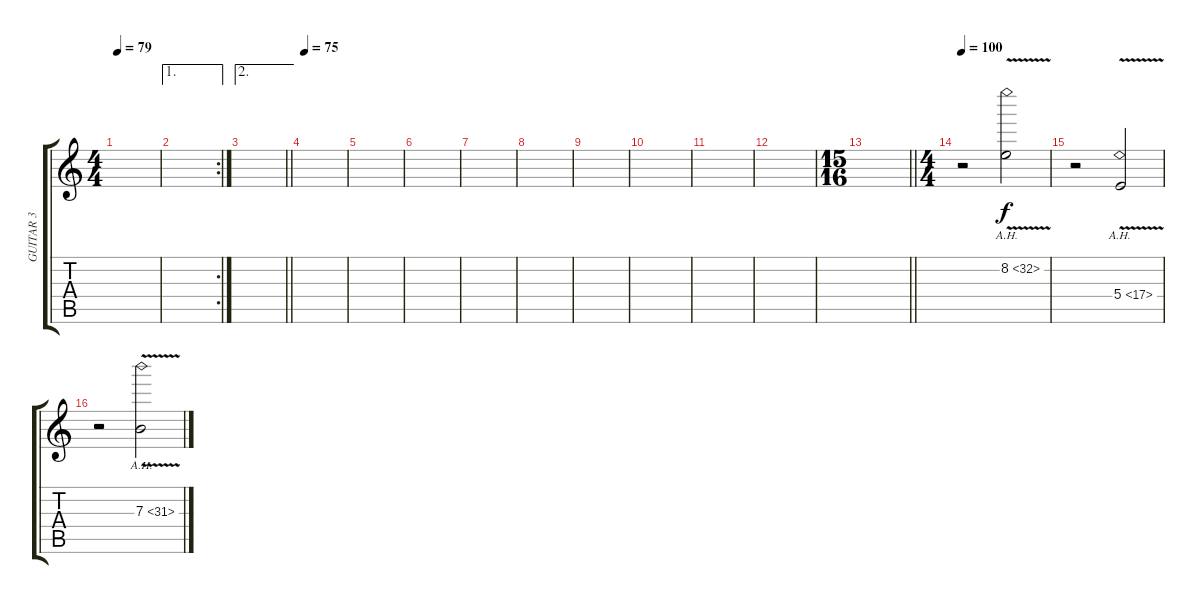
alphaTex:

\track ("GUITAR 3" "GUITAR 3") {instrument distortionguitar}
\staff {score tabs}
\tuning (Db4 Ab3 E3 B2 Gb2 Db2) {hide}
\ts (4 4)
\tempo 79
\clef g2
\ks c
|
\ae 1
\rc 2
|
\ae 2
\barLineRight lightlight
|
\tempo 75
|
|
|
|
|
|
|
|
|
\ts (15 16)
\barLineRight lightlight
|
\ts (4 4)
\tempo 100
r.2{volume 7} 8.2{ah 24 v}.2 |
r.2 5.4{ah 12 v}.2 |
r.2 7.3{ah 24 v}.2
